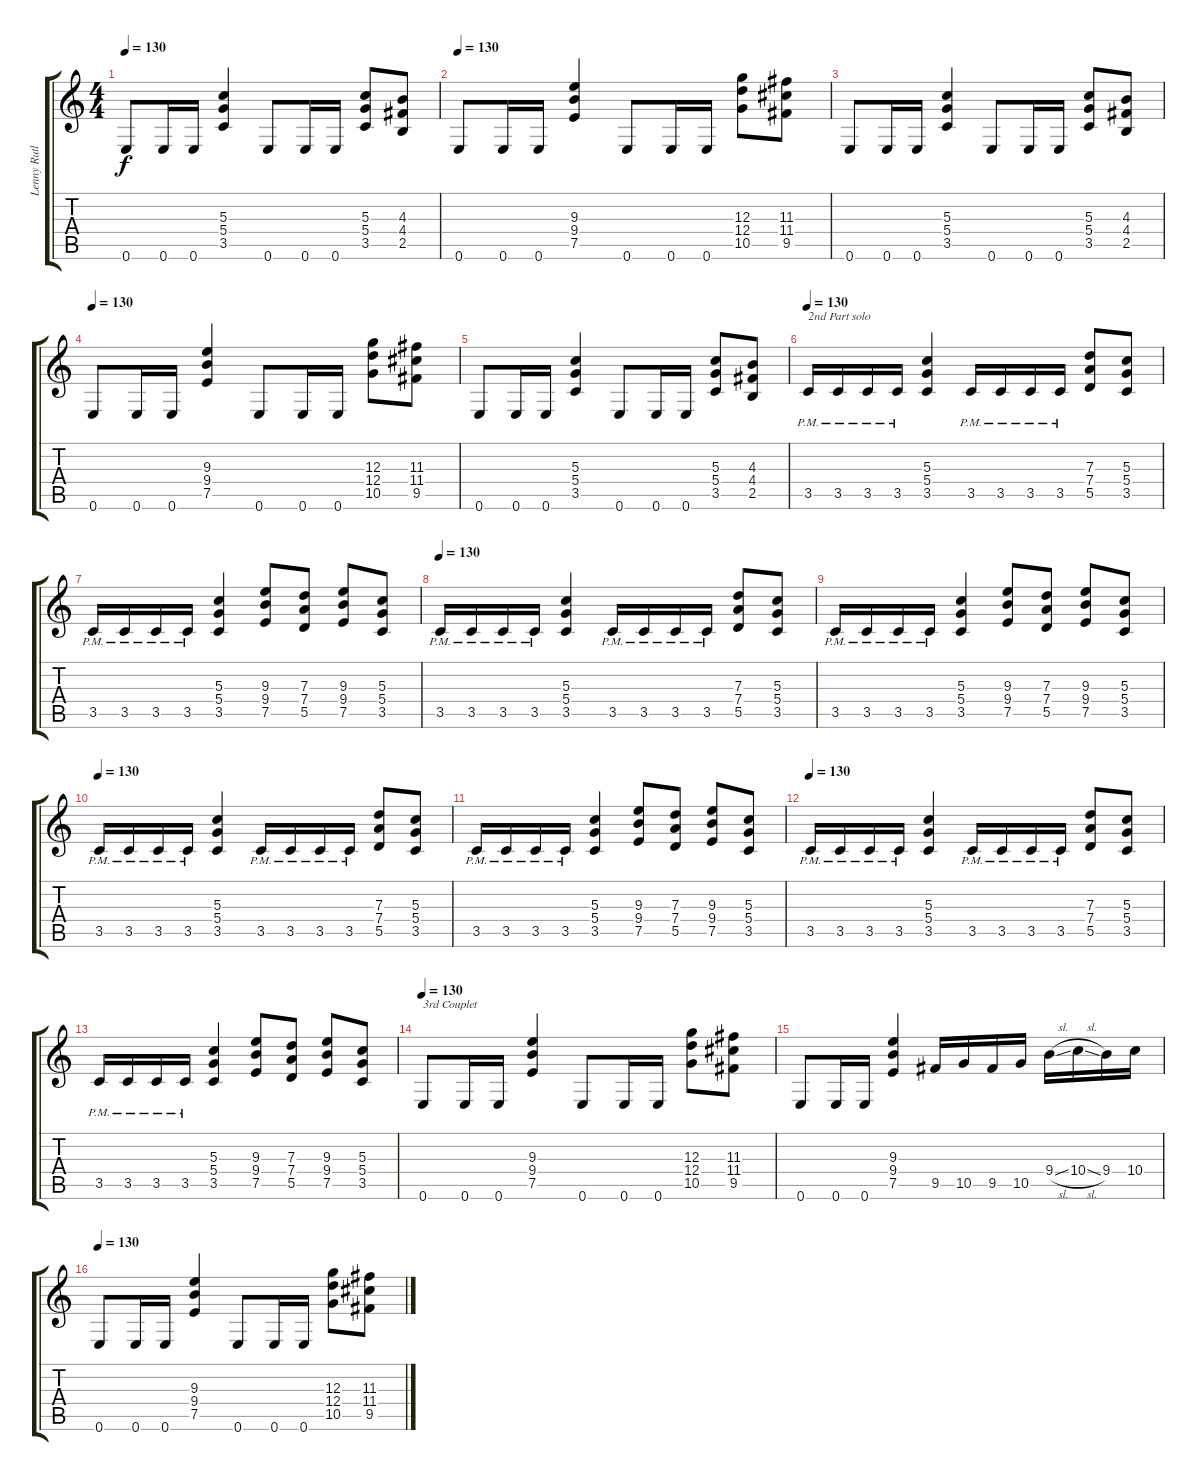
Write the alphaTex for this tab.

\track ("Lenny Rutledge" "Lenny Rutl") {instrument distortionguitar}
\staff {score tabs}
\tuning (E4 B3 G3 D3 A2 E2) {hide}
\ts (4 4)
\tempo 130
\clef g2
\ks c
0.6.8{dy f} 0.6.16 0.6.16 (5.3 5.4 3.5).4 0.6.8 0.6.16 0.6.16 (5.3 5.4 3.5).8 (4.3 4.4 2.5).8 |
\tempo 130
0.6.8 0.6.16 0.6.16 (9.3 9.4 7.5).4 0.6.8 0.6.16 0.6.16 (12.3 12.4 10.5).8 (11.3 11.4 9.5).8 |
0.6.8 0.6.16 0.6.16 (5.3 5.4 3.5).4 0.6.8 0.6.16 0.6.16 (5.3 5.4 3.5).8 (4.3 4.4 2.5).8 |
\tempo 130
0.6.8 0.6.16 0.6.16 (9.3 9.4 7.5).4 0.6.8 0.6.16 0.6.16 (12.3 12.4 10.5).8 (11.3 11.4 9.5).8 |
0.6.8 0.6.16 0.6.16 (5.3 5.4 3.5).4 0.6.8 0.6.16 0.6.16 (5.3 5.4 3.5).8 (4.3 4.4 2.5).8 |
\tempo 130
3.5{pm}.16{txt "2nd Part solo"} 3.5{pm}.16 3.5{pm}.16 3.5{pm}.16 (5.3 5.4 3.5).4 3.5{pm}.16 3.5{pm}.16 3.5{pm}.16 3.5{pm}.16 (7.3 7.4 5.5).8 (5.3 5.4 3.5).8 |
3.5{pm}.16 3.5{pm}.16 3.5{pm}.16 3.5{pm}.16 (5.3 5.4 3.5).4 (9.3 9.4 7.5).8 (7.3 7.4 5.5).8 (9.3 9.4 7.5).8 (5.3 5.4 3.5).8 |
\tempo 130
3.5{pm}.16 3.5{pm}.16 3.5{pm}.16 3.5{pm}.16 (5.3 5.4 3.5).4 3.5{pm}.16 3.5{pm}.16 3.5{pm}.16 3.5{pm}.16 (7.3 7.4 5.5).8 (5.3 5.4 3.5).8 |
3.5{pm}.16 3.5{pm}.16 3.5{pm}.16 3.5{pm}.16 (5.3 5.4 3.5).4 (9.3 9.4 7.5).8 (7.3 7.4 5.5).8 (9.3 9.4 7.5).8 (5.3 5.4 3.5).8 |
\tempo 130
3.5{pm}.16 3.5{pm}.16 3.5{pm}.16 3.5{pm}.16 (5.3 5.4 3.5).4 3.5{pm}.16 3.5{pm}.16 3.5{pm}.16 3.5{pm}.16 (7.3 7.4 5.5).8 (5.3 5.4 3.5).8 |
3.5{pm}.16 3.5{pm}.16 3.5{pm}.16 3.5{pm}.16 (5.3 5.4 3.5).4 (9.3 9.4 7.5).8 (7.3 7.4 5.5).8 (9.3 9.4 7.5).8 (5.3 5.4 3.5).8 |
\tempo 130
3.5{pm}.16 3.5{pm}.16 3.5{pm}.16 3.5{pm}.16 (5.3 5.4 3.5).4 3.5{pm}.16 3.5{pm}.16 3.5{pm}.16 3.5{pm}.16 (7.3 7.4 5.5).8 (5.3 5.4 3.5).8 |
3.5{pm}.16 3.5{pm}.16 3.5{pm}.16 3.5{pm}.16 (5.3 5.4 3.5).4 (9.3 9.4 7.5).8 (7.3 7.4 5.5).8 (9.3 9.4 7.5).8 (5.3 5.4 3.5).8 |
\tempo 130
0.6.8{txt "3rd Couplet"} 0.6.16 0.6.16 (9.3 9.4 7.5).4 0.6.8 0.6.16 0.6.16 (12.3 12.4 10.5).8 (11.3 11.4 9.5).8 |
0.6.8 0.6.16 0.6.16 (9.3 9.4 7.5).4 9.5.16 10.5.16 9.5.16 10.5.16 9.4{sl}.16 10.4{sl}.16 9.4.16 10.4.16 |
\tempo 130
0.6.8 0.6.16 0.6.16 (9.3 9.4 7.5).4 0.6.8 0.6.16 0.6.16 (12.3 12.4 10.5).8 (11.3 11.4 9.5).8
